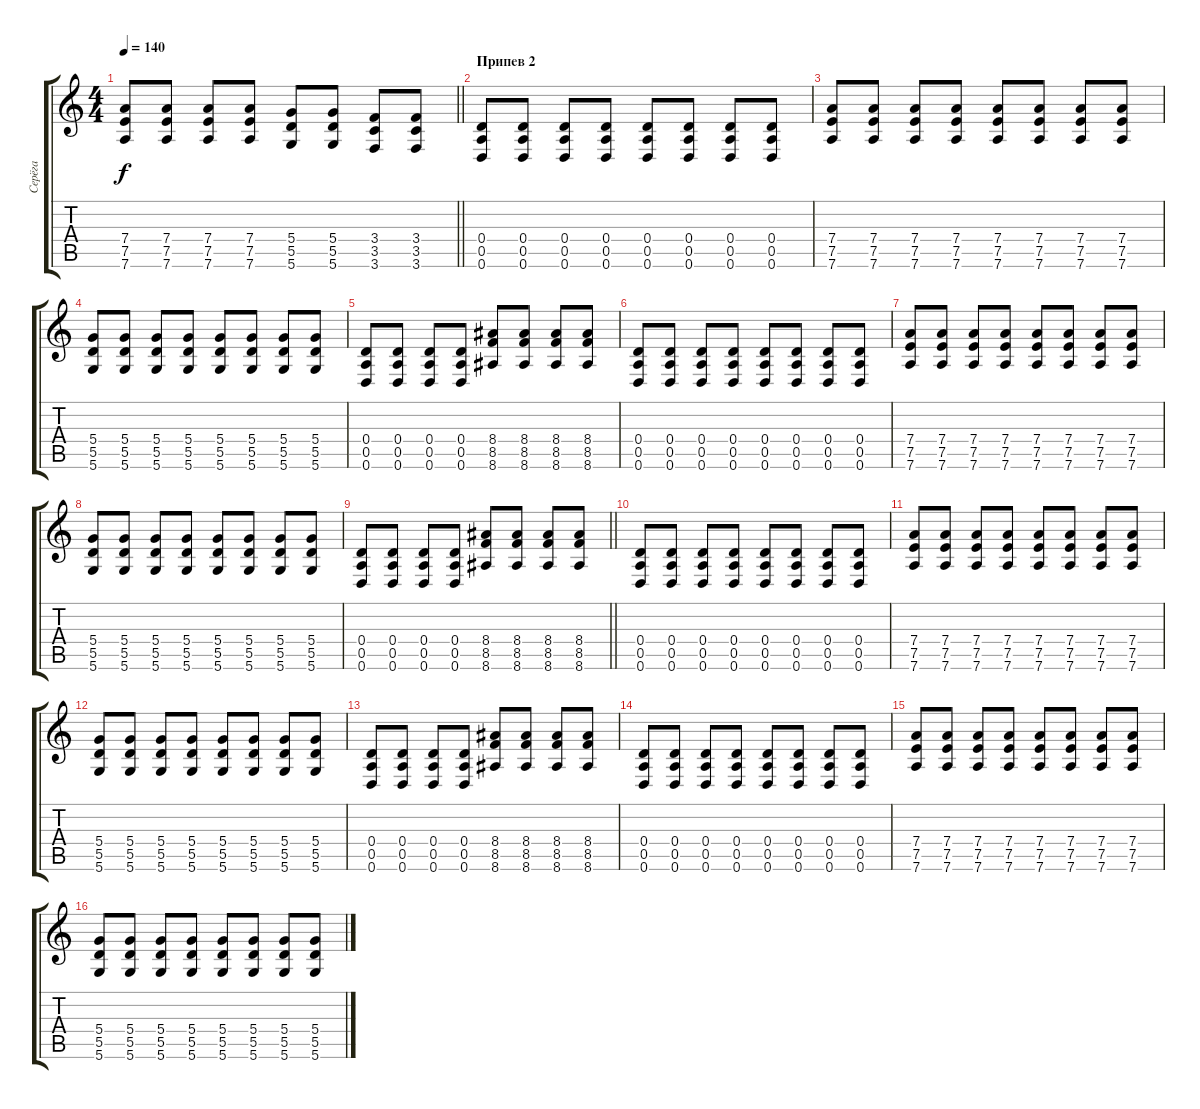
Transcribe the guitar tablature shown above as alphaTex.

\track ("Серёга" "Серёга") {instrument distortionguitar}
\staff {score tabs}
\tuning (E4 B3 G3 D3 A2 D2) {hide}
\ts (4 4)
\tempo 140
\clef g2
\barLineRight lightlight
\ks c
(7.4 7.5 7.6).8{dy f} (7.4 7.5 7.6).8 (7.4 7.5 7.6).8 (7.4 7.5 7.6).8 (5.4 5.5 5.6).8 (5.4 5.5 5.6).8 (3.4 3.5 3.6).8 (3.4 3.5 3.6).8 |
\section ("" "Припев 2")
(0.4 0.5 0.6).8 (0.4 0.5 0.6).8 (0.4 0.5 0.6).8 (0.4 0.5 0.6).8 (0.4 0.5 0.6).8 (0.4 0.5 0.6).8 (0.4 0.5 0.6).8 (0.4 0.5 0.6).8 |
(7.4 7.5 7.6).8 (7.4 7.5 7.6).8 (7.4 7.5 7.6).8 (7.4 7.5 7.6).8 (7.4 7.5 7.6).8 (7.4 7.5 7.6).8 (7.4 7.5 7.6).8 (7.4 7.5 7.6).8 |
(5.4 5.5 5.6).8 (5.4 5.5 5.6).8 (5.4 5.5 5.6).8 (5.4 5.5 5.6).8 (5.4 5.5 5.6).8 (5.4 5.5 5.6).8 (5.4 5.5 5.6).8 (5.4 5.5 5.6).8 |
(0.4 0.5 0.6).8 (0.4 0.5 0.6).8 (0.4 0.5 0.6).8 (0.4 0.5 0.6).8 (8.4 8.5 8.6).8 (8.4 8.5 8.6).8 (8.4 8.5 8.6).8 (8.4 8.5 8.6).8 |
(0.4 0.5 0.6).8 (0.4 0.5 0.6).8 (0.4 0.5 0.6).8 (0.4 0.5 0.6).8 (0.4 0.5 0.6).8 (0.4 0.5 0.6).8 (0.4 0.5 0.6).8 (0.4 0.5 0.6).8 |
(7.4 7.5 7.6).8 (7.4 7.5 7.6).8 (7.4 7.5 7.6).8 (7.4 7.5 7.6).8 (7.4 7.5 7.6).8 (7.4 7.5 7.6).8 (7.4 7.5 7.6).8 (7.4 7.5 7.6).8 |
(5.4 5.5 5.6).8 (5.4 5.5 5.6).8 (5.4 5.5 5.6).8 (5.4 5.5 5.6).8 (5.4 5.5 5.6).8 (5.4 5.5 5.6).8 (5.4 5.5 5.6).8 (5.4 5.5 5.6).8 |
\barLineRight lightlight
(0.4 0.5 0.6).8 (0.4 0.5 0.6).8 (0.4 0.5 0.6).8 (0.4 0.5 0.6).8 (8.4 8.5 8.6).8 (8.4 8.5 8.6).8 (8.4 8.5 8.6).8 (8.4 8.5 8.6).8 |
(0.4 0.5 0.6).8 (0.4 0.5 0.6).8 (0.4 0.5 0.6).8 (0.4 0.5 0.6).8 (0.4 0.5 0.6).8 (0.4 0.5 0.6).8 (0.4 0.5 0.6).8 (0.4 0.5 0.6).8 |
(7.4 7.5 7.6).8 (7.4 7.5 7.6).8 (7.4 7.5 7.6).8 (7.4 7.5 7.6).8 (7.4 7.5 7.6).8 (7.4 7.5 7.6).8 (7.4 7.5 7.6).8 (7.4 7.5 7.6).8 |
(5.4 5.5 5.6).8 (5.4 5.5 5.6).8 (5.4 5.5 5.6).8 (5.4 5.5 5.6).8 (5.4 5.5 5.6).8 (5.4 5.5 5.6).8 (5.4 5.5 5.6).8 (5.4 5.5 5.6).8 |
(0.4 0.5 0.6).8 (0.4 0.5 0.6).8 (0.4 0.5 0.6).8 (0.4 0.5 0.6).8 (8.4 8.5 8.6).8 (8.4 8.5 8.6).8 (8.4 8.5 8.6).8 (8.4 8.5 8.6).8 |
(0.4 0.5 0.6).8 (0.4 0.5 0.6).8 (0.4 0.5 0.6).8 (0.4 0.5 0.6).8 (0.4 0.5 0.6).8 (0.4 0.5 0.6).8 (0.4 0.5 0.6).8 (0.4 0.5 0.6).8 |
(7.4 7.5 7.6).8 (7.4 7.5 7.6).8 (7.4 7.5 7.6).8 (7.4 7.5 7.6).8 (7.4 7.5 7.6).8 (7.4 7.5 7.6).8 (7.4 7.5 7.6).8 (7.4 7.5 7.6).8 |
(5.4 5.5 5.6).8 (5.4 5.5 5.6).8 (5.4 5.5 5.6).8 (5.4 5.5 5.6).8 (5.4 5.5 5.6).8 (5.4 5.5 5.6).8 (5.4 5.5 5.6).8 (5.4 5.5 5.6).8
